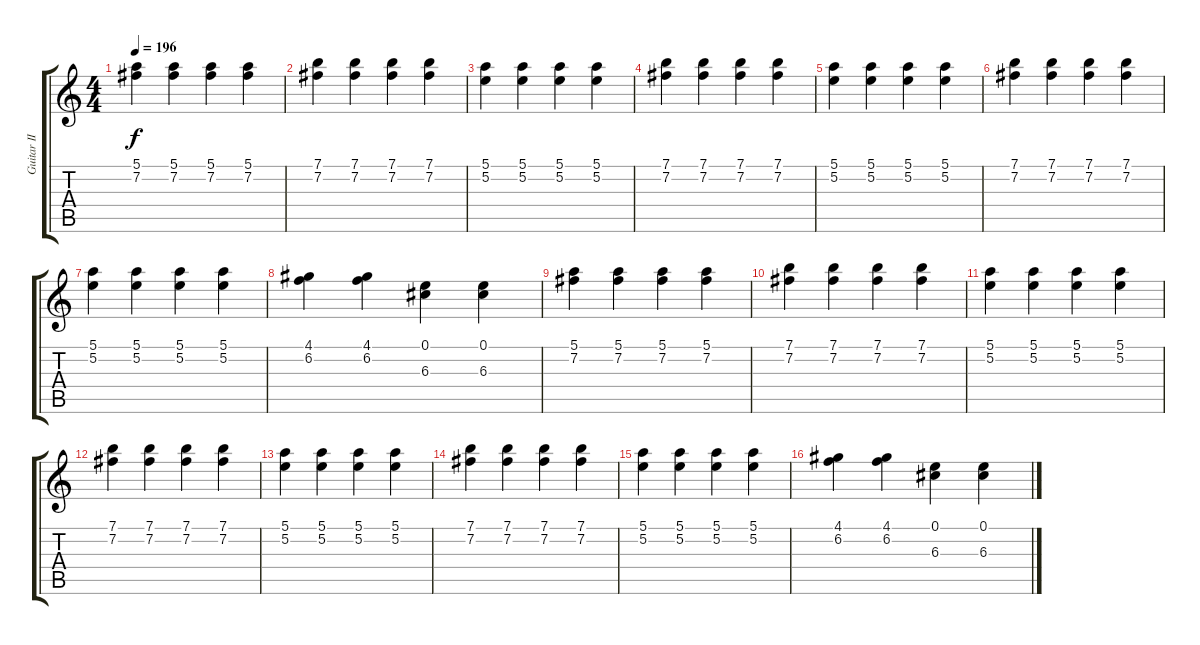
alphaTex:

\track ("Guitar II (Inoran)" "Guitar II ") {instrument electricguitarclean}
\staff {score tabs}
\tuning (E4 B3 G3 D3 A2 E2) {hide}
\ts (4 4)
\tempo 196
\clef g2
\ks c
(5.1 7.2).4{dy f} (5.1 7.2).4 (5.1 7.2).4 (5.1 7.2).4 |
(7.1 7.2).4 (7.1 7.2).4 (7.1 7.2).4 (7.1 7.2).4 |
(5.1 5.2).4 (5.1 5.2).4 (5.1 5.2).4 (5.1 5.2).4 |
(7.1 7.2).4 (7.1 7.2).4 (7.1 7.2).4 (7.1 7.2).4 |
(5.1 5.2).4 (5.1 5.2).4 (5.1 5.2).4 (5.1 5.2).4 |
(7.1 7.2).4 (7.1 7.2).4 (7.1 7.2).4 (7.1 7.2).4 |
(5.1 5.2).4 (5.1 5.2).4 (5.1 5.2).4 (5.1 5.2).4 |
(4.1 6.2).4 (4.1 6.2).4 (0.1 6.3).4 (0.1 6.3).4 |
(5.1 7.2).4 (5.1 7.2).4 (5.1 7.2).4 (5.1 7.2).4 |
(7.1 7.2).4 (7.1 7.2).4 (7.1 7.2).4 (7.1 7.2).4 |
(5.1 5.2).4 (5.1 5.2).4 (5.1 5.2).4 (5.1 5.2).4 |
(7.1 7.2).4 (7.1 7.2).4 (7.1 7.2).4 (7.1 7.2).4 |
(5.1 5.2).4 (5.1 5.2).4 (5.1 5.2).4 (5.1 5.2).4 |
(7.1 7.2).4 (7.1 7.2).4 (7.1 7.2).4 (7.1 7.2).4 |
(5.1 5.2).4 (5.1 5.2).4 (5.1 5.2).4 (5.1 5.2).4 |
(4.1 6.2).4 (4.1 6.2).4 (0.1 6.3).4 (0.1 6.3).4
